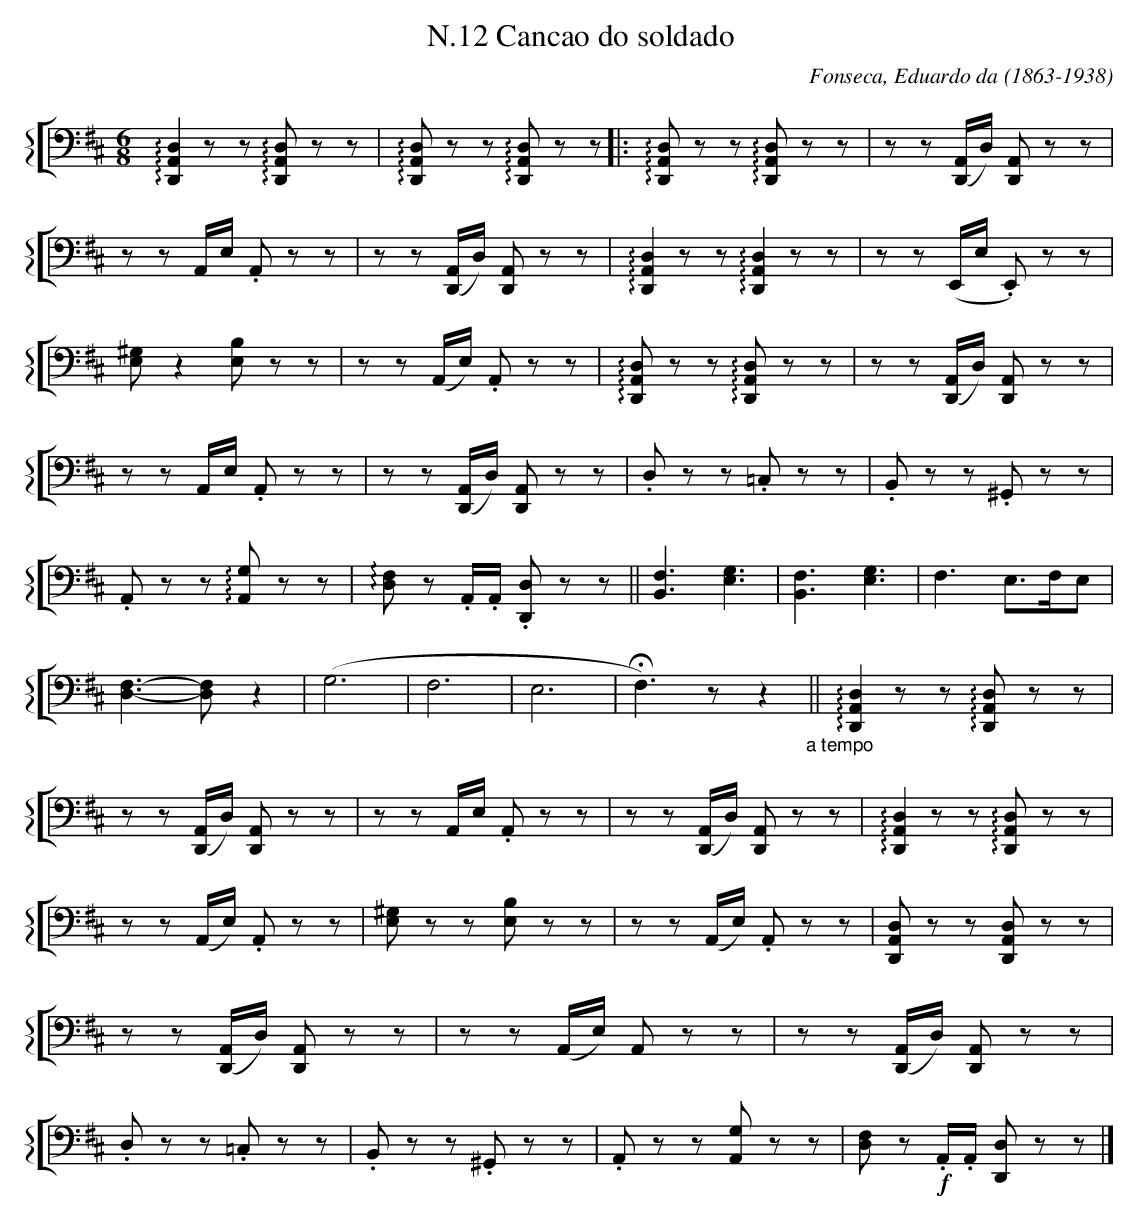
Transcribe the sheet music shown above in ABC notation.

X:1
T:N.12 Cancao do soldado
C:Fonseca, Eduardo da (1863-1938)
M:6/8
L:1/8
K:D
V: 8 clef=bass name="" sname=""
%%staves [{ 8 }]
    !arpeggio!!xstem![D,,A,,D,] z z !arpeggio![D,,A,,D,] z z | \
    !arpeggio![D,,A,,D,] z z !arpeggio![D,,A,,D,] z z |: !arpeggio![D,,A,,D,] z z !arpeggio![D,,A,,D,] z z  | \
    zz[A,,(D,,]/D,/) [D,,A,,]zz | zzA,,/E,/ .A,,zz | zz[A,,(D,,]/D,/) [D,,A,,]zz | \
    !arpeggio!!xstem![D,,A,,D,] z z !arpeggio!!xstem![D,,A,,D,] z z | zz(E,,/E,/ .E,,)zz | \
    [E,^G,] z2 [E,B,]zz | zz(A,,/E,/) .A,,zz | !arpeggio![D,,A,,D,]zz  !arpeggio![D,,A,,D,]zz  | \
    zz[A,,(D,,]/D,/) [D,,A,,]zz | zzA,,/E,/ .A,,zz | zz[A,,(D,,]/D,/) [D,,A,,]zz | \
    .D,zz .=C,zz| .B,,zz .^G,,zz| .A,,zz !arpeggio![A,,G,]zz| !arpeggio![D,F,]z .A,,/.A,,/ .[D,D,,]zz || \
    [B,,F,]3 [E,G,]3 | [B,,F,]3 [E,G,]3 | F,3 E,>F,E, | [D,F,]3-[D,F,]z2 | \
    (G,6|F,6|E,6|!fermata!F,3)zz2 "_a tempo"|| \
    !arpeggio!!xstem![D,,A,,D,] z z !arpeggio![D,,A,,D,] z z | zz[A,,(D,,]/D,/) [D,,A,,]zz | \
    zzA,,/E,/ .A,,zz | zz[A,,(D,,]/D,/) [D,,A,,]zz | !arpeggio!!xstem![D,,A,,D,] z z !arpeggio![D,,A,,D,] z z | \
    zz(A,,/E,/) .A,,zz | [E,^G,]zz [E,B,]zz | zz(A,,/E,/) .A,,zz | \
    [D,,A,,D,] z z [D,,A,,D,] z z | zz[A,,(D,,]/D,/) [D,,A,,]zz | zz(A,,/E,/) A,,zz | \
    zz[A,,(D,,]/D,/) [D,,A,,]zz | .D,zz .=C,zz| .B,,zz .^G,,zz| .A,,zz [A,,G,]zz| [D,F,]z !f!.A,,/.A,,/ [D,D,,]zz |]
